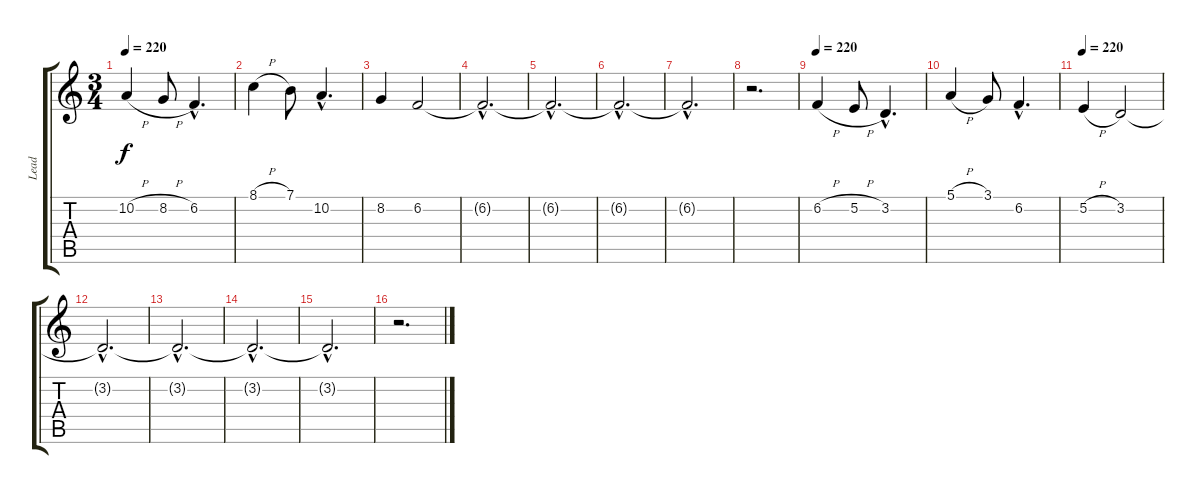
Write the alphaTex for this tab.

\track ("Lead" "Lead") {instrument flute}
\staff {score tabs}
\tuning (E4 B3 G3 D3 A2 E2) {hide}
\ts (3 4)
\tempo 220
\clef g2
\ks c
10.2{h}.4{dy f} 8.2{h}.8 6.2{hac}.4{d} |
8.1{h}.4 7.1.8 10.2{hac}.4{d} |
8.2.4 6.2.2 |
6.2{hac t}.2{d} |
6.2{hac t}.2{d} |
6.2{hac t}.2{d} |
6.2{hac t}.2{d} |
r.2{d} |
\tempo 220
6.2{h}.4 5.2{h}.8 3.2{hac}.4{d} |
5.1{h}.4 3.1.8 6.2{hac}.4{d} |
\tempo 220
5.2{h}.4 3.2.2 |
3.2{hac t}.2{d} |
3.2{hac t}.2{d} |
3.2{hac t}.2{d} |
3.2{hac t}.2{d} |
r.2{d}
